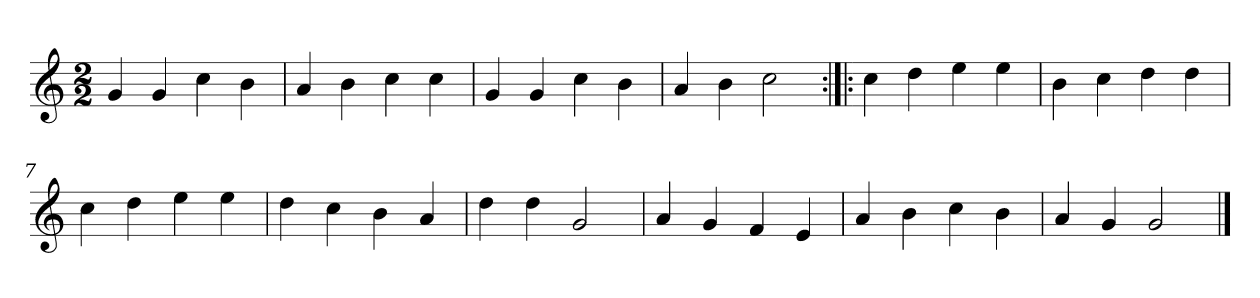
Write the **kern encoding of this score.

**kern
*part1
*staff1
*clefG2
*k[]
*C:
*M2/2
*MM120
=1
4g
4g
4cc
4b
=2
4a
4b
4cc
4cc
=3
4g
4g
4cc
4b
=4
4a
4b
2cc
=5:|!|:
4cc
4dd
4ee
4ee
=6
4b
4cc
4dd
4dd
=7
4cc
4dd
4ee
4ee
=8
4dd
4cc
4b
4a
=9
4dd
4dd
2g
=10
4a
4g
4f
4e
=11
4a
4b
4cc
4b
=12
4a
4g
2g
==
*-
